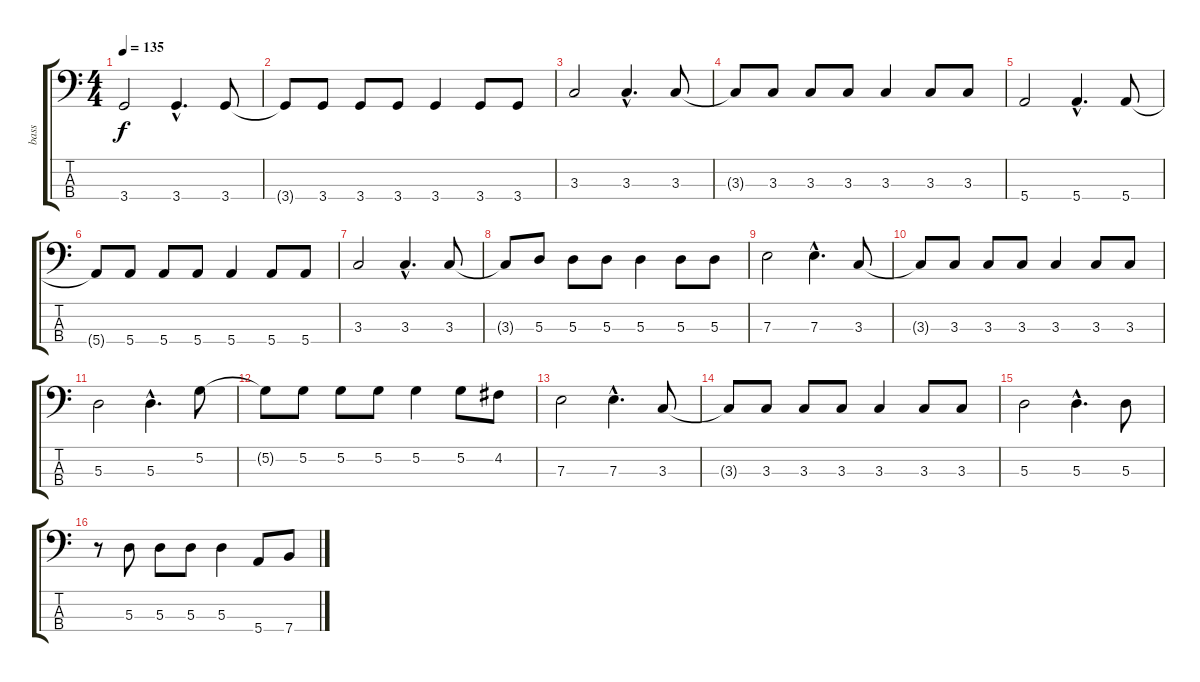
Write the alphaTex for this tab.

\track ("bass" "bass") {instrument electricbassfinger}
\staff {score tabs}
\tuning (G2 D2 A1 E1) {hide}
\ts (4 4)
\tempo 135
\clef f4
\ks c
3.4.2{dy f} 3.4{hac}.4{d} 3.4.8 |
3.4{t}.8 3.4.8 3.4.8 3.4.8 3.4.4 3.4.8 3.4.8 |
3.3.2 3.3{hac}.4{d} 3.3.8 |
3.3{t}.8 3.3.8 3.3.8 3.3.8 3.3.4 3.3.8 3.3.8 |
5.4.2 5.4{hac}.4{d} 5.4.8 |
5.4{t}.8 5.4.8 5.4.8 5.4.8 5.4.4 5.4.8 5.4.8 |
3.3.2 3.3{hac}.4{d} 3.3.8 |
3.3{t}.8 5.3.8 5.3.8 5.3.8 5.3.4 5.3.8 5.3.8 |
7.3.2 7.3{hac}.4{d} 3.3.8 |
3.3{t}.8 3.3.8 3.3.8 3.3.8 3.3.4 3.3.8 3.3.8 |
5.3.2 5.3{hac}.4{d} 5.2.8 |
5.2{t}.8 5.2.8 5.2.8 5.2.8 5.2.4 5.2.8 4.2.8 |
7.3.2 7.3{hac}.4{d} 3.3.8 |
3.3{t}.8 3.3.8 3.3.8 3.3.8 3.3.4 3.3.8 3.3.8 |
5.3.2 5.3{hac}.4{d} 5.3.8 |
r.8 5.3.8 5.3.8 5.3.8 5.3.4 5.4.8 7.4.8
